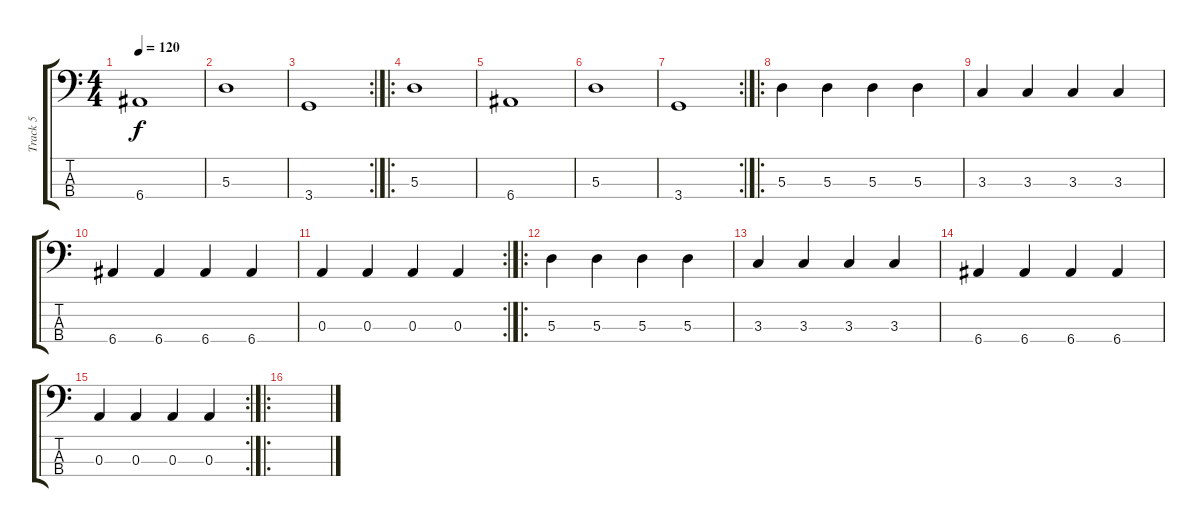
\track ("Track 5" "Track 5") {instrument electricbasspick}
\staff {score tabs}
\tuning (G2 D2 A1 E1) {hide}
\ts (4 4)
\tempo 120
\clef f4
\ks c
6.4.1{dy f} |
5.3.1 |
\rc 2
3.4.1 |
\ro
5.3.1 |
6.4.1 |
5.3.1 |
\rc 2
3.4.1 |
\ro
5.3.4 5.3.4 5.3.4 5.3.4 |
3.3.4 3.3.4 3.3.4 3.3.4 |
6.4.4 6.4.4 6.4.4 6.4.4 |
\rc 2
0.3.4 0.3.4 0.3.4 0.3.4 |
\ro
5.3.4 5.3.4 5.3.4 5.3.4 |
3.3.4 3.3.4 3.3.4 3.3.4 |
6.4.4 6.4.4 6.4.4 6.4.4 |
\rc 2
0.3.4 0.3.4 0.3.4 0.3.4 |
\ro
